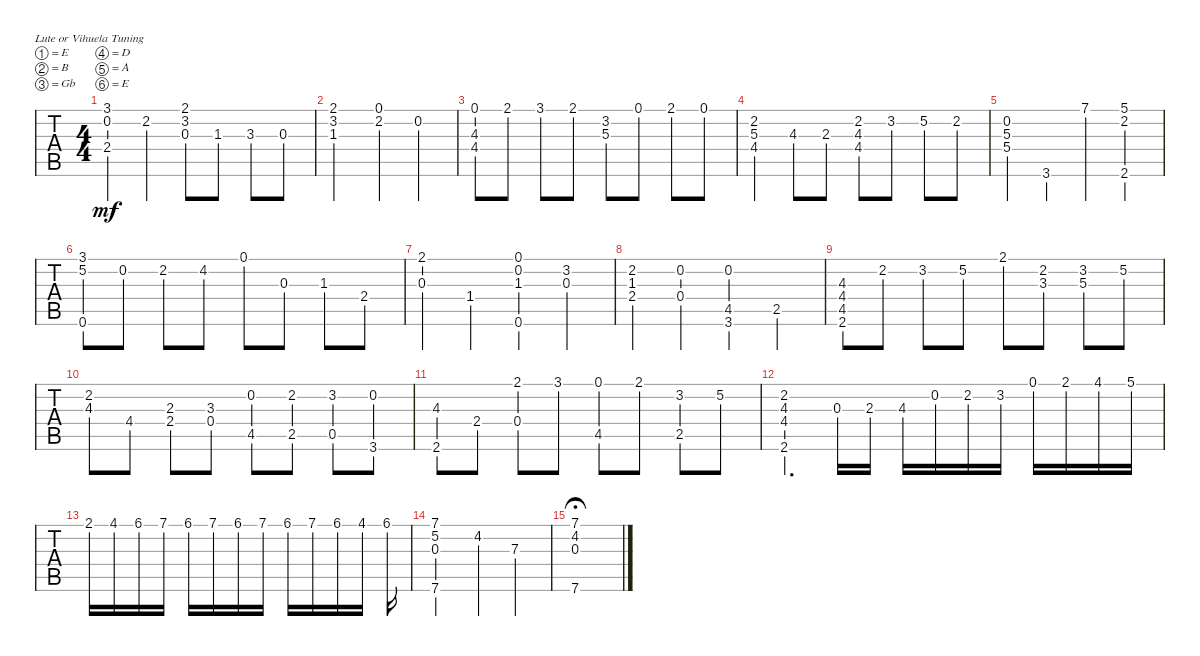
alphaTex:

\defaultSystemsLayout 4
\bracketExtendMode groupsimilarinstruments
\singleTrackTrackNamePolicy hidden
\multiTrackTrackNamePolicy hidden
\firstSystemTrackNameOrientation horizontal
\otherSystemsTrackNameOrientation horizontal
\track ("Nylon Guitar" "N-Gt") {instrument acousticguitarnylon}
\staff {tabs}
\tuning (E4 B3 Gb3 D3 A2 E2)
\ts (4 4)
\tempo (120 hide)
\clef g2
\ks c
(3.1 0.2 2.4).4{dy mf} 2.2.4 (2.1 3.2 0.3).8 1.3.8 3.3.8 0.3.8 |
(1.3 3.2 2.1).2 (0.1 2.2).4 0.2.4 |
(0.1 4.3 4.4).8 2.1.8 3.1.8 2.1.8 (3.2 5.3).8 0.1.8 2.1.8 0.1.8 |
(2.2 5.3 4.4).4 4.3.8 2.3.8 (2.2 4.3 4.4).8 3.2.8 5.2.8 2.2.8 |
(0.2 5.3 5.4).4 3.6.4 7.1.4 (5.1 2.2 2.6).4 |
(0.6 3.1 5.2).8 0.2.8 2.2.8 4.2.8 0.1.8 0.3.8 1.3.8 2.4.8 |
(2.1 0.3).4 1.4.4 (0.1 0.2 1.3 0.6).4 (3.2 0.3).4 |
(2.2 1.3 2.4).4 (0.2 0.4).4 (4.5 3.6 0.2).4 2.5.4 |
(4.3 4.4 4.5 2.6).8 2.2.8 3.2.8 5.2.8 2.1.8 (2.2 3.3).8 (3.2 5.3).8 5.2.8 |
(2.2 4.3).8 4.4.8 (2.4 2.3).8 (3.3 0.4).8 (0.2 4.5).8 (2.2 2.5).8 (3.2 0.5).8 (3.6 0.2).8 |
(4.3 2.6).8 2.4.8 (0.4 2.1).8 3.1.8 (0.1 4.5).8 2.1.8 (3.2 2.5).8 5.2.8 |
(2.2 4.3 4.4 2.6).4{d} 0.3.16 2.3.16 4.3.16 0.2.16 2.2.16 3.2.16 0.1.16 2.1.16 4.1.16 5.1.16 |
2.1.16 4.1.16 6.1.16 7.1.16 6.1.16 7.1.16 6.1.16 7.1.16 6.1.16 7.1.16 6.1.16 4.1.16 6.1.16 |
(7.1 5.2 0.3 7.6).2 4.2.4 7.3.4 |
(7.1 4.2 0.3 7.6).1{fermata (medium 0.5)}
